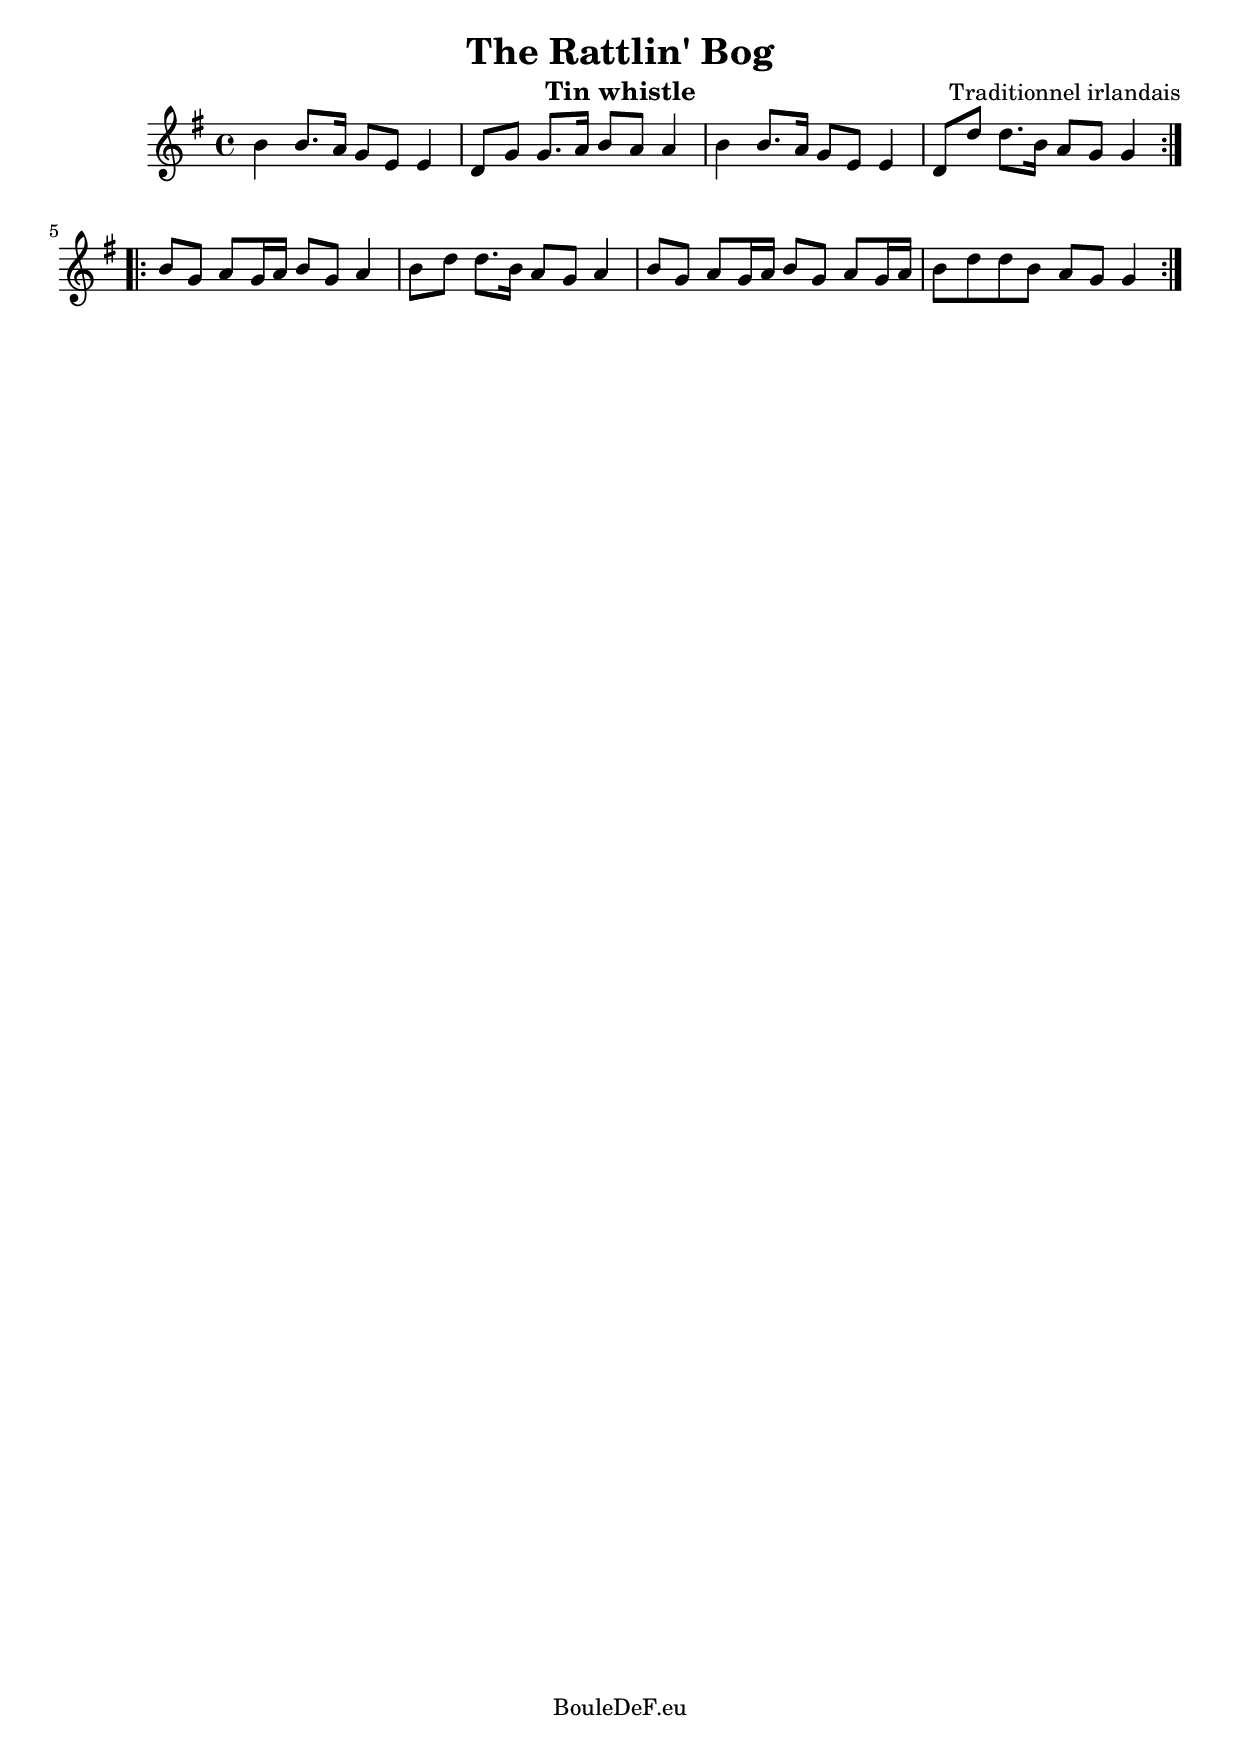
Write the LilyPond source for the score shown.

\version "2.16.0"
\include "italiano.ly"

\header {
	title = "The Rattlin' Bog"
	composer = "Traditionnel irlandais"
  instrument = "Tin whistle"
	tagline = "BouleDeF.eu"
}

\score {
  \new Staff \relative si' {
    \clef treble
    \key sol \major

    \time 4/4
    \repeat volta 2 {
      | si4 si8. la16 sol8 mi mi4
      | re8 sol sol8. la16 si8 la la4
      | si4 si8. la16 sol8 mi mi4
      | re8 re' re8. si16 la8 sol sol4
    }
    \break
    \repeat volta 2 {
      | si8 sol la sol16 la si8 sol la4
      | si8 re re8. si16 la8 sol la4
      | si8 sol la sol16 la si8 sol la sol16 la
      | si8 re re si la sol sol4
    }
  }
}
